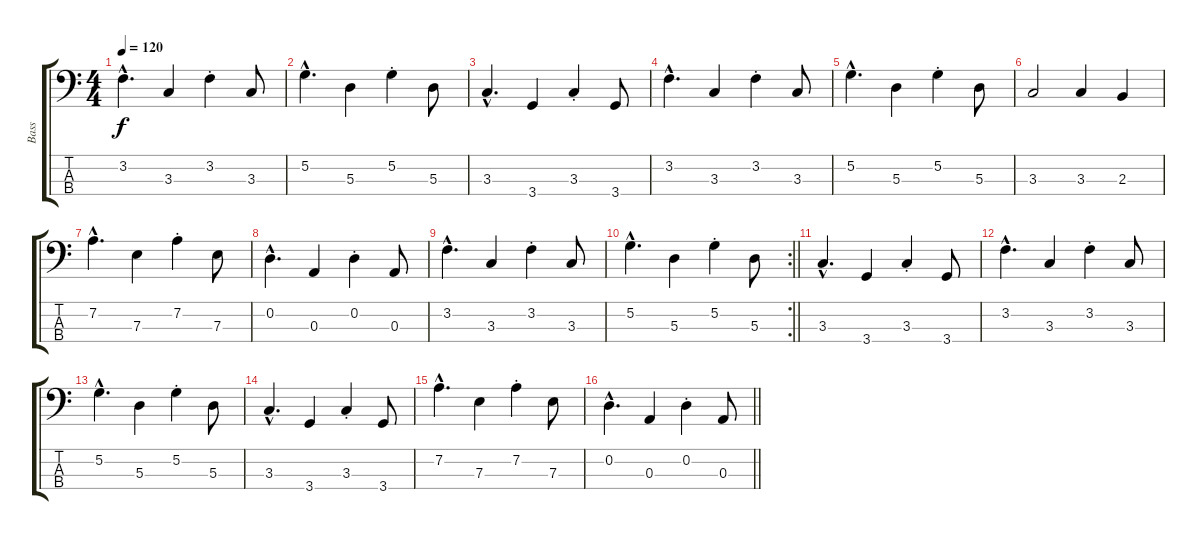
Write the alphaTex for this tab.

\track ("Bass" "Bass") {instrument electricbassfinger}
\staff {score tabs}
\tuning (G2 D2 A1 E1) {hide}
\ts (4 4)
\tempo 120
\clef f4
\ks c
3.2{hac}.4{d dy f} 3.3.4 3.2{st}.4 3.3.8 |
5.2{hac}.4{d} 5.3.4 5.2{st}.4 5.3.8 |
3.3{hac}.4{d} 3.4.4 3.3{st}.4 3.4.8 |
3.2{hac}.4{d} 3.3.4 3.2{st}.4 3.3.8 |
5.2{hac}.4{d} 5.3.4 5.2{st}.4 5.3.8 |
3.3.2 3.3.4 2.3.4 |
7.2{hac}.4{d} 7.3.4 7.2{st}.4 7.3.8 |
0.2{hac}.4{d} 0.3.4 0.2{st}.4 0.3.8 |
3.2{hac}.4{d} 3.3.4 3.2{st}.4 3.3.8 |
\rc 2
\barLineRight lightlight
5.2{hac}.4{d} 5.3.4 5.2{st}.4 5.3.8 |
3.3{hac}.4{d} 3.4.4 3.3{st}.4 3.4.8 |
3.2{hac}.4{d} 3.3.4 3.2{st}.4 3.3.8 |
5.2{hac}.4{d} 5.3.4 5.2{st}.4 5.3.8 |
3.3{hac}.4{d} 3.4.4 3.3{st}.4 3.4.8 |
7.2{hac}.4{d} 7.3.4 7.2{st}.4 7.3.8 |
\barLineRight lightlight
0.2{hac}.4{d} 0.3.4 0.2{st}.4 0.3.8
